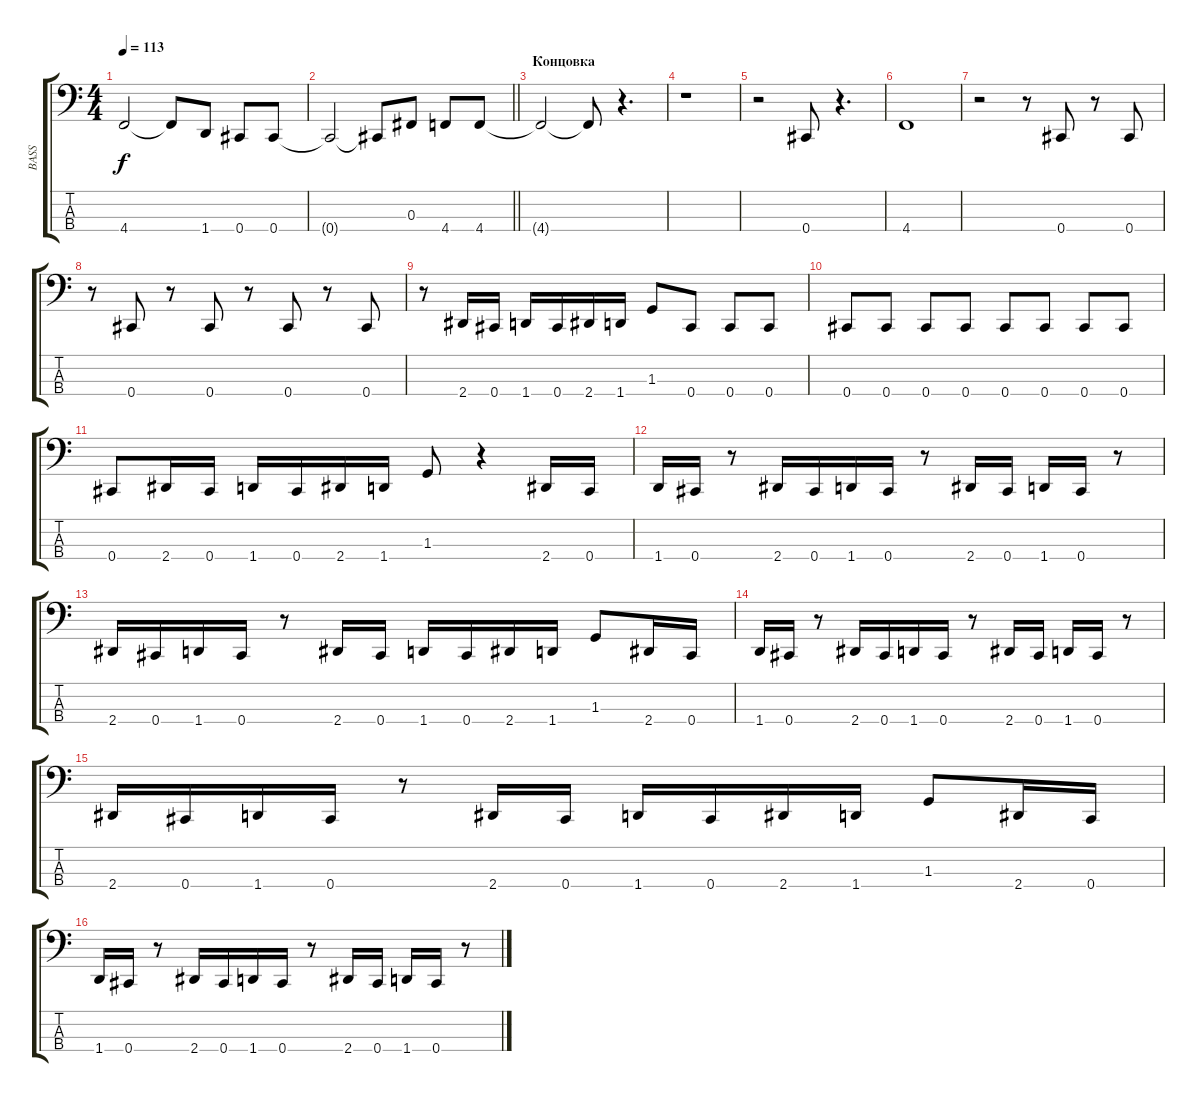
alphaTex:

\track ("BASS" "BASS") {instrument electricbassfinger}
\staff {score tabs}
\tuning (Eb2 B1 Gb1 Db1) {hide}
\ts (4 4)
\tempo 113
\clef f4
\ks c
4.4{t}.2{dy f} 4.4{t}.8 1.4.8 0.4.8 0.4.8 |
\barLineRight lightlight
0.4{t}.2 0.4{t}.8 0.3.8 4.4.8 4.4.8 |
\section ("" "Концовка")
4.4{t}.2 4.4{t}.8 r.4{d} |
r.1 |
r.2 0.4.8 r.4{d} |
4.4.1 |
r.2 r.8 0.4.8 r.8 0.4.8 |
r.8 0.4.8 r.8 0.4.8 r.8 0.4.8 r.8 0.4.8 |
r.8 2.4.16 0.4.16 1.4.16 0.4.16 2.4.16 1.4.16 1.3.8 0.4.8 0.4.8 0.4.8 |
0.4.8 0.4.8 0.4.8 0.4.8 0.4.8 0.4.8 0.4.8 0.4.8 |
0.4.8 2.4.16 0.4.16 1.4.16 0.4.16 2.4.16 1.4.16 1.3.8 r.4 2.4.16 0.4.16 |
1.4.16 0.4.16 r.8 2.4.16 0.4.16 1.4.16 0.4.16 r.8 2.4.16 0.4.16 1.4.16 0.4.16 r.8 |
2.4.16 0.4.16 1.4.16 0.4.16 r.8 2.4.16 0.4.16 1.4.16 0.4.16 2.4.16 1.4.16 1.3.8 2.4.16 0.4.16 |
1.4.16 0.4.16 r.8 2.4.16 0.4.16 1.4.16 0.4.16 r.8 2.4.16 0.4.16 1.4.16 0.4.16 r.8 |
2.4.16 0.4.16 1.4.16 0.4.16 r.8 2.4.16 0.4.16 1.4.16 0.4.16 2.4.16 1.4.16 1.3.8 2.4.16 0.4.16 |
1.4.16 0.4.16 r.8 2.4.16 0.4.16 1.4.16 0.4.16 r.8 2.4.16 0.4.16 1.4.16 0.4.16 r.8
